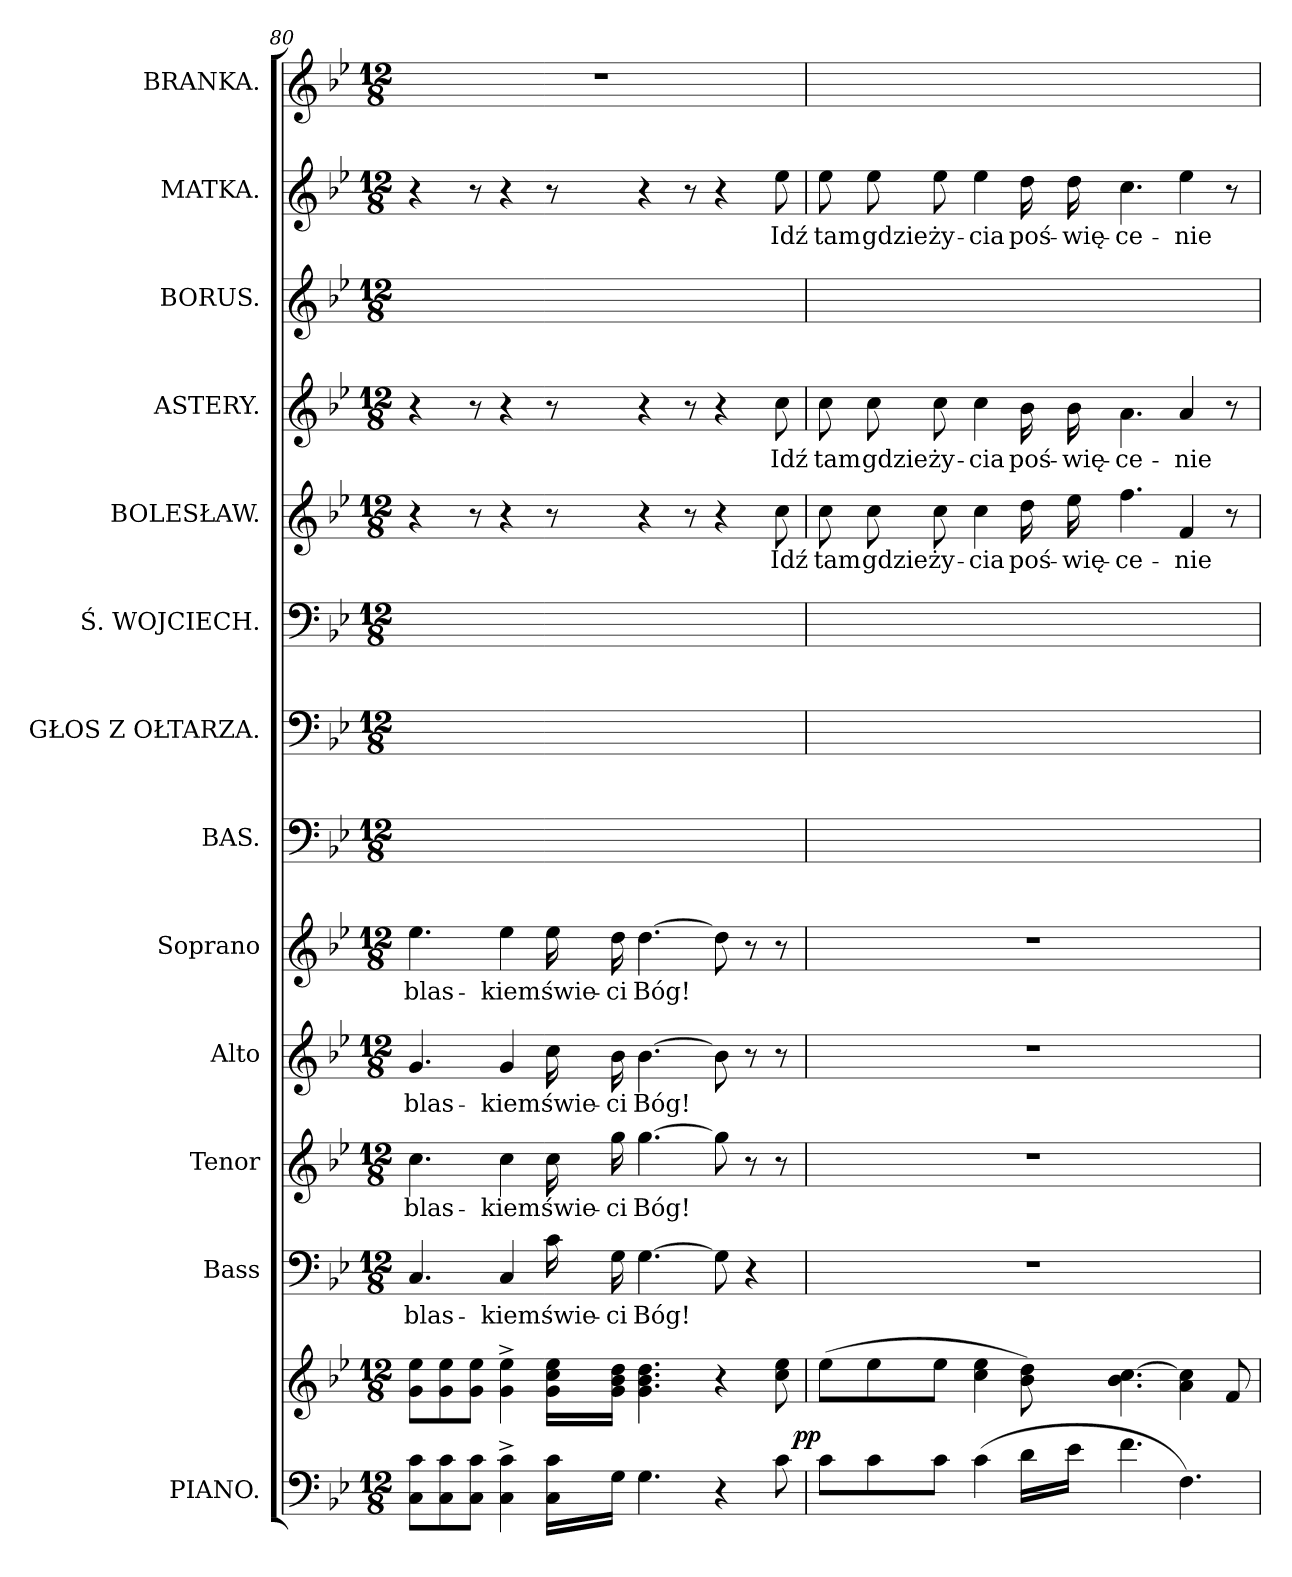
**kern	**kern	**dynam	**kern	**text	**kern	**text	**kern	**text	**kern	**text	**kern	**kern	**kern	**kern	**text	**kern	**text	**kern	**kern	**text	**kern
*part13	*part13	*part13	*part12	*part12	*part11	*part11	*part10	*part10	*part9	*part9	*part8	*part7	*part6	*part5	*part5	*part4	*part4	*part3	*part2	*part2	*part1
*staff14	*staff13	*staff13/14	*staff12	*staff12	*staff11	*staff11	*staff10	*staff10	*staff9	*staff9	*staff8	*staff7	*staff6	*staff5	*staff5	*staff4	*staff4	*staff3	*staff2	*staff2	*staff1
*I"PIANO.	*	*	*I"Bass	*	*I"Tenor	*	*I"Alto	*	*I"Soprano	*	*I"BAS.	*I"GŁOS Z OŁTARZA.	*I"Ś. WOJCIECH.	*I"BOLESŁAW.	*	*I"ASTERY.	*	*I"BORUS.	*I"MATKA.	*	*I"BRANKA.
*I'Pno	*	*	*I'B	*	*I'T	*	*I'A	*	*I'S	*	*I'Bas.	*I'Gł	*I'Ś. W.	*I'Bol	*	*I'As	*	*I'Bo	*I'M	*	*I'Br
*clefF4	*clefG2	*	*clefF4	*	*clefG2	*	*clefG2	*	*clefG2	*	*clefF4	*clefF4	*clefF4	*clefG2	*	*clefG2	*	*clefG2	*clefG2	*	*clefG2
*	*	*	*	*	*ITrd8c12	*	*	*	*	*	*	*	*	*ITrd8c12	*	*	*	*ITrd8c12	*	*	*
*k[b-e-]	*k[b-e-]	*	*k[b-e-]	*	*k[b-e-]	*	*k[b-e-]	*	*k[b-e-]	*	*k[b-e-]	*k[b-e-]	*k[b-e-]	*k[b-e-]	*	*k[b-e-]	*	*k[b-e-]	*k[b-e-]	*	*k[b-e-]
*M12/8	*M12/8	*	*M12/8	*	*M12/8	*	*M12/8	*	*M12/8	*	*M12/8	*M12/8	*M12/8	*M12/8	*	*M12/8	*	*M12/8	*M12/8	*	*M12/8
=80	=80	=80	=80	=80	=80	=80	=80	=80	=80	=80	=80	=80	=80	=80	=80	=80	=80	=80	=80	=80	=80
8C\ 8c\L	8g\ 8ee-\L	.	4.C/	blas-	4.c\	blas-	4.g/	blas-	4.ee-\	blas-	1.ryy	1.ryy	1.ryy	4r	.	4r	.	1.ryy	4r	.	1.r
8C\ 8c\	8g\ 8ee-\	.	.	.	.	.	.	.	.	.	.	.	.	.	.	.	.	.	.	.	.
8C\ 8c\J	8g\ 8ee-\J	.	.	.	.	.	.	.	.	.	.	.	.	8r	.	8r	.	.	8r	.	.
4C^\ 4c^\	4g^\ 4ee-^\	.	4C/	-kiem	4c\	-kiem	4g/	-kiem	4ee-\	-kiem	.	.	.	4r	.	4r	.	.	4r	.	.
16C\ 16c\LL	16g\ 16cc\ 16ee-\LL	.	16c\	świe-	16c\	świe-	16cc\	świe-	16ee-\	świe-	.	.	.	8r	.	8r	.	.	8r	.	.
16G\JJ	16g\ 16b-\ 16dd\JJ	.	16G\	-ci	16g\	-ci	16b-\	-ci	16dd\	-ci	.	.	.	.	.	.	.	.	.	.	.
4.G\	4.g\ 4.b-\ 4.dd\	.	[4.G\	Bóg!	[4.g\	Bóg!	[4.b-\	Bóg!	[4.dd\	Bóg!	.	.	.	4r	.	4r	.	.	4r	.	.
.	.	.	.	.	.	.	.	.	.	.	.	.	.	8r	.	8r	.	.	8r	.	.
4r	4r	.	8G\]	.	8g\]	.	8b-\]	.	8dd\]	.	.	.	.	4r	.	4r	.	.	4r	.	.
.	.	.	4r	.	8r	.	8r	.	8r	.	.	.	.	.	.	.	.	.	.	.	.
8c\	8cc\ 8ee-\	.	.	.	8r	.	8r	.	8r	.	.	.	.	8c\	Idź	8cc\	Idź	.	8ee-\	Idź	.
=81	=81	=81	=81	=81	=81	=81	=81	=81	=81	=81	=81	=81	=81	=81	=81	=81	=81	=81	=81	=81	=81
!	!	!LO:DY:rj	!	!	!	!	!	!	!	!	!	!	!	!	!	!	!	!	!	!	!
8c\L	(8ee-\L	pp	1.r	.	1.r	.	1.r	.	1.r	.	1.ryy	1.ryy	1.ryy	8c\	tam	8cc\	tam	1.ryy	8ee-\	tam	1.ryy
8c\	8ee-\	.	.	.	.	.	.	.	.	.	.	.	.	8c\	gdzie	8cc\	gdzie	.	8ee-\	gdzie	.
8c\J	8ee-\J	.	.	.	.	.	.	.	.	.	.	.	.	8c\	ży-	8cc\	ży-	.	8ee-\	ży-	.
(4c\	4cc\ 4ee-\	.	.	.	.	.	.	.	.	.	.	.	.	4c\	-cia	4cc\	-cia	.	4ee-\	-cia	.
16d\LL	8b-\ 8dd\)	.	.	.	.	.	.	.	.	.	.	.	.	16d\	poś-	16b-\	poś-	.	16dd\	poś-	.
16e-\JJ	.	.	.	.	.	.	.	.	.	.	.	.	.	16e-\	-wię-	16b-\	-wię-	.	16dd\	-wię-	.
4.f\	4.b-\ [4.cc\	.	.	.	.	.	.	.	.	.	.	.	.	4.f\	-ce-	4.a\	-ce-	.	4.cc\	-ce-	.
4.F\)	4a\ 4cc]\	.	.	.	.	.	.	.	.	.	.	.	.	4F/	-nie	4a/	-nie	.	4ee-\	-nie	.
.	8f/	.	.	.	.	.	.	.	.	.	.	.	.	8r	.	8r	.	.	8r	.	.
=	=	=	=	=	=	=	=	=	=	=	=	=	=	=	=	=	=	=	=	=	=
*-	*-	*-	*-	*-	*-	*-	*-	*-	*-	*-	*-	*-	*-	*-	*-	*-	*-	*-	*-	*-	*-
